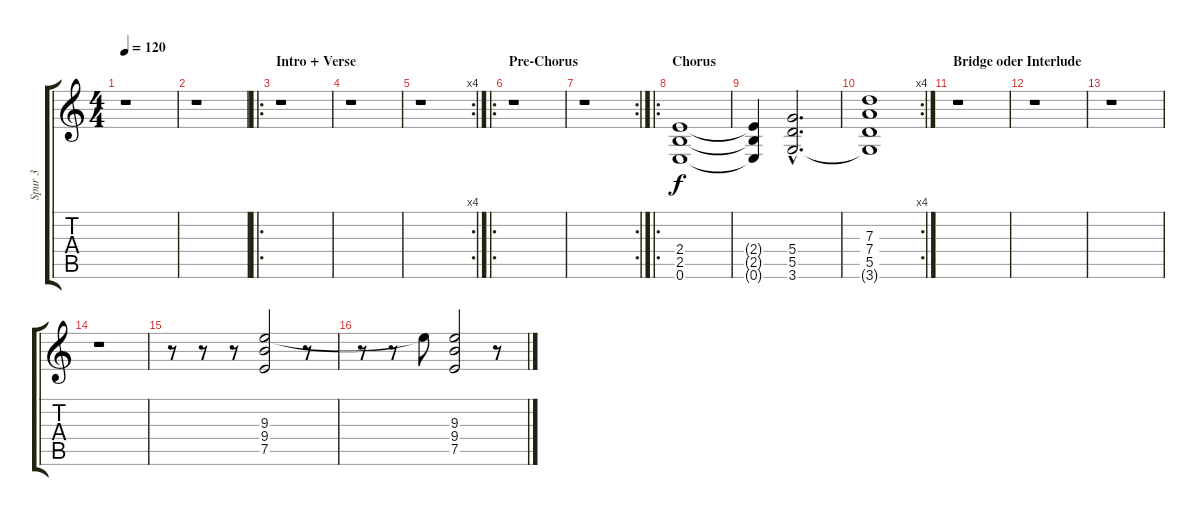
\track ("Spur 3" "Spur 3") {instrument distortionguitar}
\staff {score tabs}
\tuning (E4 B3 G3 D3 A2 E2) {hide}
\ts (4 4)
\tempo 120
\clef g2
\ks c
r.1{dy f instrument distortionguitar} |
r.1 |
\ro
\section ("" "Intro + Verse")
r.1 |
r.1 |
\rc 4
r.1 |
\ro
\section ("" "Pre-Chorus")
r.1 |
\rc 2
r.1 |
\ro
\section ("" "Chorus")
(2.4 2.5 0.6).1 |
(2.4{t} 2.5{t} 0.6{t}).4 (5.4{hac} 5.5{hac} 3.6{hac}).2{d} |
\rc 4
(7.3 7.4 5.5 3.6{t}).1 |
\section ("" "Bridge oder Interlude")
r.1 |
r.1 |
r.1 |
r.1 |
r.8 r.8 r.8 (9.3 9.4 7.5).2 r.8 |
r.8 r.8 9.3{t}.8 (9.3 9.4 7.5).2 r.8
